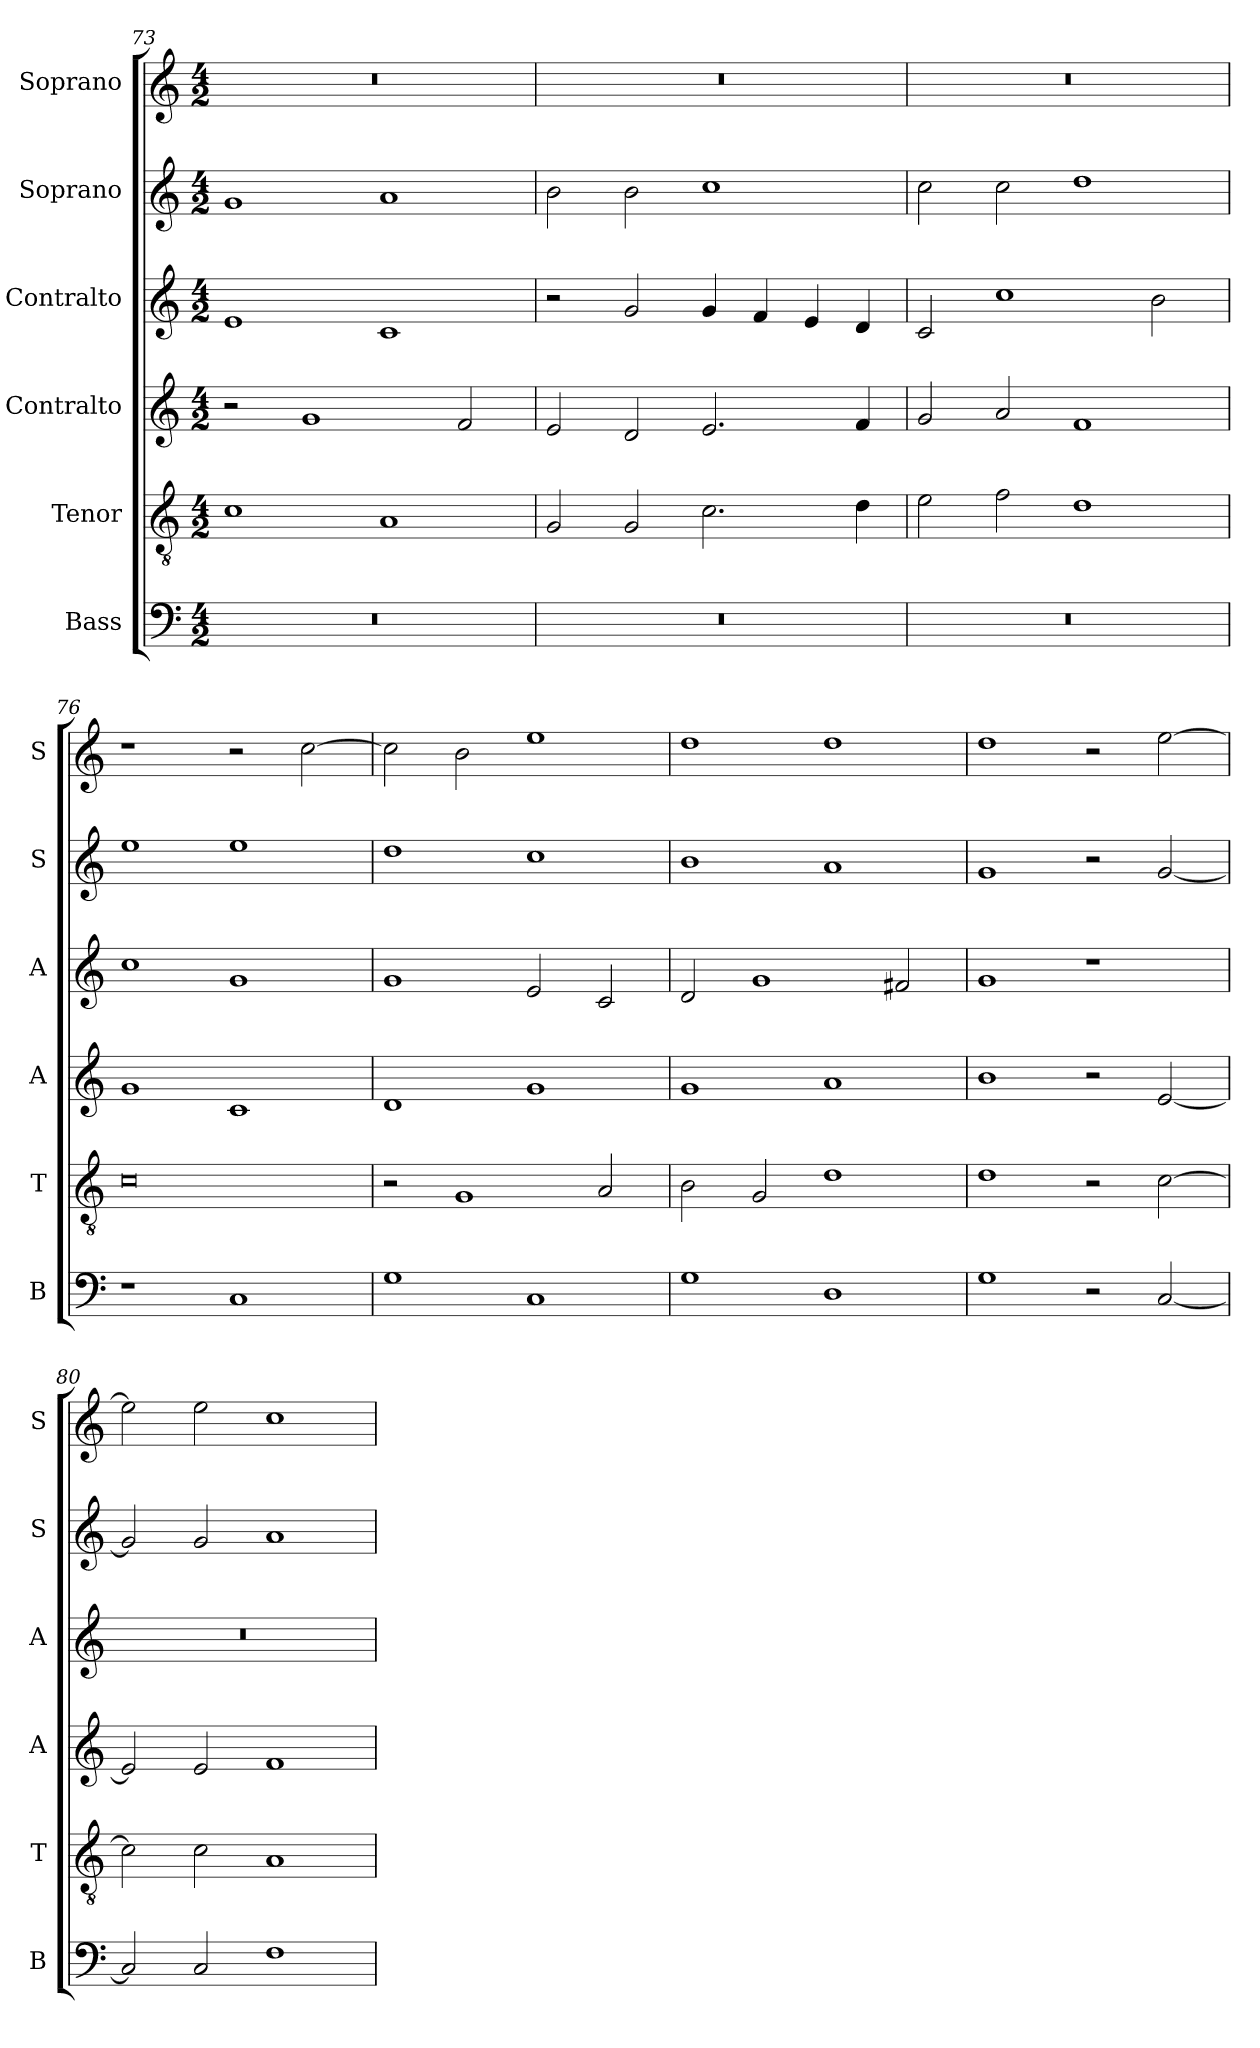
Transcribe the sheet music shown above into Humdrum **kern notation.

**kern	**kern	**kern	**kern	**kern	**kern
*part6	*part5	*part4	*part3	*part2	*part1
*staff6	*staff5	*staff4	*staff3	*staff2	*staff1
*I"Bass	*I"Tenor	*I"Contralto	*I"Contralto	*I"Soprano	*I"Soprano
*I'B	*I'T	*I'A	*I'A	*I'S	*I'S
*clefF4	*clefGv2	*clefG2	*clefG2	*clefG2	*clefG2
*k[]	*k[]	*k[]	*k[]	*k[]	*k[]
*C:ion	*C:ion	*C:ion	*C:ion	*C:ion	*C:ion
*M4/2	*M4/2	*M4/2	*M4/2	*M4/2	*M4/2
=73	=73	=73	=73	=73	=73
0r	1c	2r	1e	1g	0r
.	.	1g	.	.	.
.	1A	.	1c	1a	.
.	.	2f	.	.	.
=74	=74	=74	=74	=74	=74
0r	2G	2e	2r	2b	0r
.	2G	2d	2g	2b	.
.	2.c	2.e	4g	1cc	.
.	.	.	4f	.	.
.	.	.	4e	.	.
.	4d	4f	4d	.	.
=75	=75	=75	=75	=75	=75
0r	2e	2g	2c	2cc	0r
.	2f	2a	1cc	2cc	.
.	1d	1f	.	1dd	.
.	.	.	2b	.	.
=76	=76	=76	=76	=76	=76
1r	0c	1g	1cc	1ee	1r
1C	.	1c	1g	1ee	2r
.	.	.	.	.	[2cc
=77	=77	=77	=77	=77	=77
1G	2r	1d	1g	1dd	2cc]
.	1G	.	.	.	2b
1C	.	1g	2e	1cc	1ee
.	2A	.	2c	.	.
=78	=78	=78	=78	=78	=78
1G	2B	1g	2d	1b	1dd
.	2G	.	1g	.	.
1D	1d	1a	.	1a	1dd
.	.	.	2f#X	.	.
=79	=79	=79	=79	=79	=79
1G	1d	1b	1g	1g	1dd
2r	2r	2r	1r	2r	2r
[2C	[2c	[2e	.	[2g	[2ee
=80	=80	=80	=80	=80	=80
2C]	2c]	2e]	0r	2g]	2ee]
2C	2c	2e	.	2g	2ee
1F	1A	1f	.	1a	1cc
=	=	=	=	=	=
*-	*-	*-	*-	*-	*-
